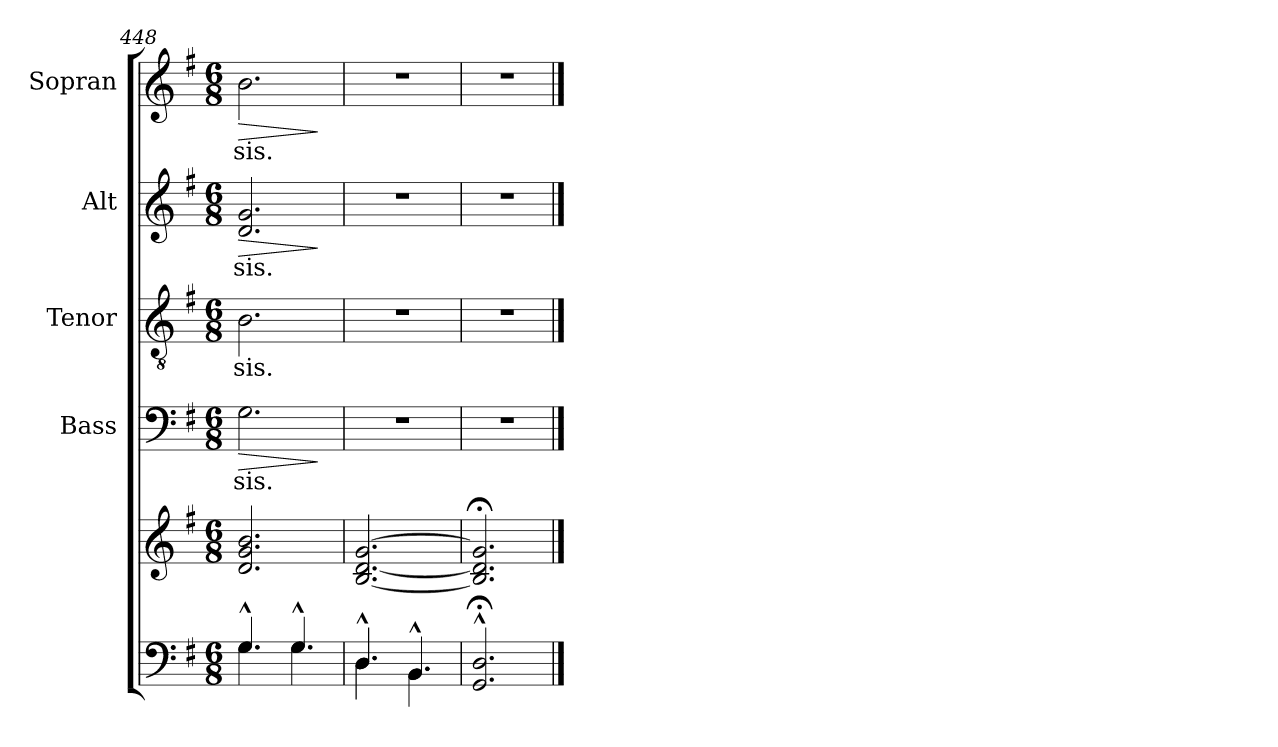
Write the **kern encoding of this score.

**kern	**kern	**kern	**text	**dynam	**kern	**text	**kern	**text	**dynam	**kern	**text	**dynam
*part5	*part5	*part4	*part4	*part4	*part3	*part3	*part2	*part2	*part2	*part1	*part1	*part1
*staff6	*staff5	*staff4	*staff4	*staff4	*staff3	*staff3	*staff2	*staff2	*staff2	*staff1	*staff1	*staff1
*	*	*I"Bass	*	*	*I"Tenor	*	*I"Alt	*	*	*I"Sopran	*	*
*	*	*I'B.	*	*	*I'T.	*	*I'A.	*	*	*I'S.	*	*
*clefF4	*clefG2	*clefF4	*	*	*clefGv2	*	*clefG2	*	*	*clefG2	*	*
*k[f#]	*k[f#]	*k[f#]	*	*	*k[f#]	*	*k[f#]	*	*	*k[f#]	*	*
*G:	*G:	*G:	*	*	*G:	*	*G:	*	*	*G:	*	*
*M6/8	*M6/8	*M6/8	*	*	*M6/8	*	*M6/8	*	*	*M6/8	*	*
=448	=448	=448	=448	=448	=448	=448	=448	=448	=448	=448	=448	=448
*^	*	*	*	*	*	*	*	*	*	*	*	*
!	!	!	!	!LO:LY:b	!LO:HP:b	!	!LO:LY:b	!	!LO:LY:b	!LO:HP:b	!	!LO:LY:b	!LO:HP:b
4.G^^>/	4.G\	2.d/ 2.g/ 2.b/	2.G\	-sis.	>	2.B\	-sis.	2.d/ 2.g/	-sis.	>	2.b\	-sis.	>
4.G^^>/	4.G\	.	.	.	.	.	.	.	.	.	.	.	.
*v	*v	*	*	*	*	*	*	*	*	*	*	*	*
.	.	.	.	]	.	.	.	.	]	.	.	]
=449	=449	=449	=449	=449	=449	=449	=449	=449	=449	=449	=449	=449
*^	*	*	*	*	*	*	*	*	*	*	*	*
4.D^^>/	4.D\	[2.B/ [2.d/ [2.g/	2.r	.	.	2.r	.	2.r	.	.	2.r	.	.
4.BB^^>/	4.BB\	.	.	.	.	.	.	.	.	.	.	.	.
*v	*v	*	*	*	*	*	*	*	*	*	*	*	*
=450	=450	=450	=450	=450	=450	=450	=450	=450	=450	=450	=450	=450
2.GG/;^^> 2.D/;^^>	2.B/];< 2.d/];< 2.g/];<	2.r	.	.	2.r	.	2.r	.	.	2.r	.	.
==	==	==	==	==	==	==	==	==	==	==	==	==
*-	*-	*-	*-	*-	*-	*-	*-	*-	*-	*-	*-	*-
